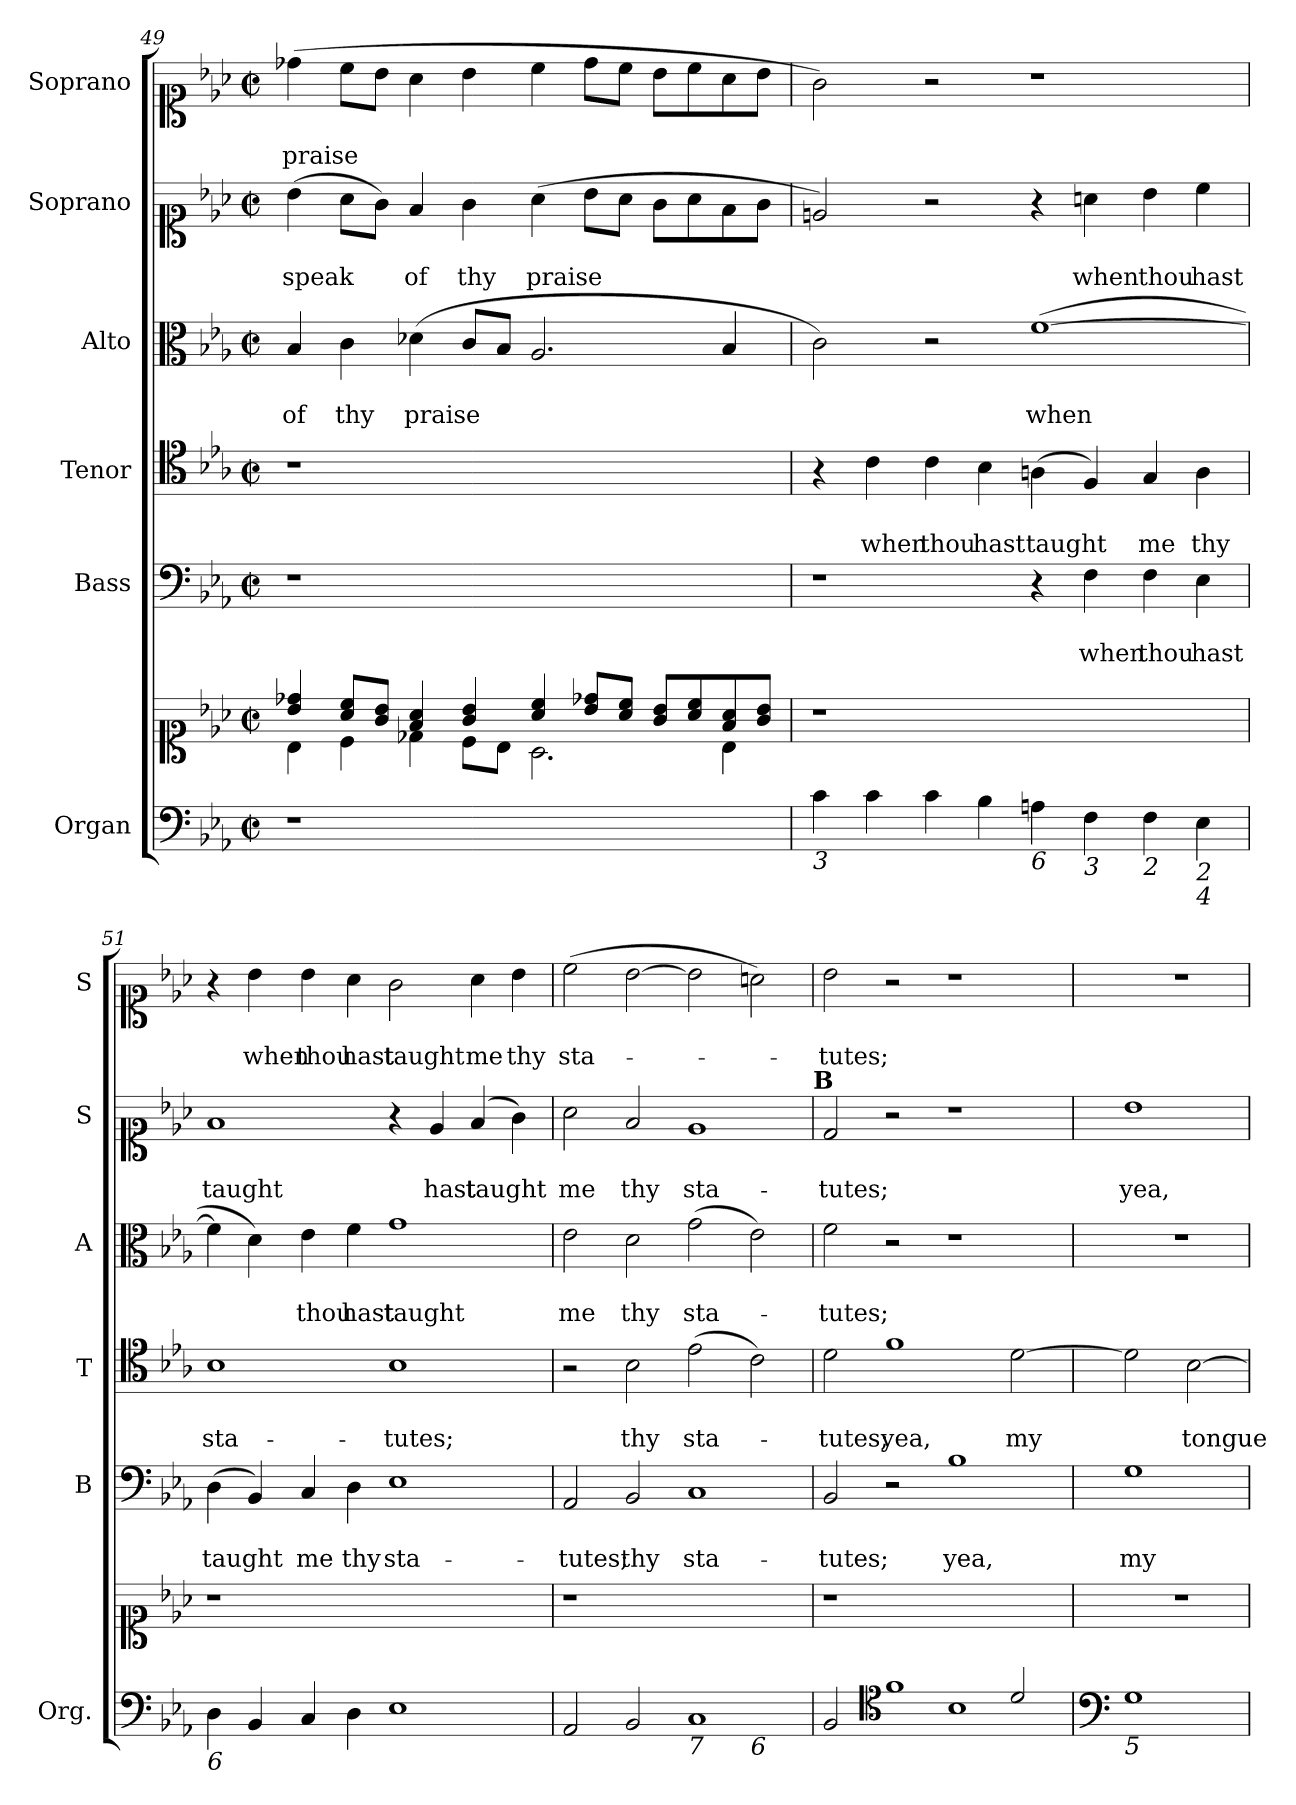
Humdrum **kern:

**kern	**kern	**kern	**text	**text	**kern	**text	**text	**kern	**text	**text	**kern	**text	**text	**kern	**text	**text
*part6	*part6	*part5	*part5	*part5	*part4	*part4	*part4	*part3	*part3	*part3	*part2	*part2	*part2	*part1	*part1	*part1
*staff7	*staff6	*staff5	*staff5	*staff5	*staff4	*staff4	*staff4	*staff3	*staff3	*staff3	*staff2	*staff2	*staff2	*staff1	*staff1	*staff1
*I"Organ	*	*I"Bass	*	*	*I"Tenor	*	*	*I"Alto	*	*	*I"Soprano	*	*	*I"Soprano	*	*
*I'Org.	*	*I'B	*	*	*I'T	*	*	*I'A	*	*	*I'S	*	*	*I'S	*	*
!!LO:LB:g=z
*clefF4	*clefC1	*clefF4	*	*	*clefC4	*	*	*clefC3	*	*	*clefC1	*	*	*clefC1	*	*
*k[b-e-a-]	*k[b-e-a-]	*k[b-e-a-]	*	*	*k[b-e-a-]	*	*	*k[b-e-a-]	*	*	*k[b-e-a-]	*	*	*k[b-e-a-]	*	*
*c:	*c:	*c:	*	*	*c:	*	*	*c:	*	*	*c:	*	*	*c:	*	*
*M2/2	*M2/2	*M2/2	*	*	*M2/2	*	*	*M2/2	*	*	*M2/2	*	*	*M2/2	*	*
*met(c|)	*met(c|)	*met(c|)	*	*	*met(c|)	*	*	*met(c|)	*	*	*met(c|)	*	*	*met(c|)	*	*
=49	=49	=49	=49	=49	=49	=49	=49	=49	=49	=49	=49	=49	=49	=49	=49	=49
*	*^	*	*	*	*	*	*	*	*	*	*	*	*	*	*	*
!	!	!	!	!	!	!	!	!	!	!	!LO:LY:b	!	!	!LO:LY:b	!	!	!LO:LY:b
1r	4b-/ 4dd-X/	4B-\	1r	.	.	1r	.	.	4B-/	.	of	(>4b-\	.	speak	(>4dd-X\	.	praise
!	!	!	!	!	!	!	!	!	!	!	!LO:LY:b	!	!	!	!	!	!
.	8a-/ 8cc/L	4c\	.	.	.	.	.	.	4c\	.	thy	8a-\L	.	.	8cc\L	.	.
.	8g/ 8b-/J	.	.	.	.	.	.	.	.	.	.	8g\J)	.	.	8b-\J	.	.
!	!	!	!	!	!	!	!	!	!	!	!LO:LY:b	!	!	!LO:LY:b	!	!	!
.	4f/ 4a-/	4d-X\	.	.	.	.	.	.	(>4d-X\	.	praise	4f/	.	of	4a-\	.	.
!	!	!	!	!	!	!	!	!	!	!	!	!	!	!LO:LY:b	!	!	!
.	4g/ 4b-/	8c\L	.	.	.	.	.	.	8c/L	.	.	4g\	.	thy	4b-\	.	.
.	.	8B-\J	.	.	.	.	.	.	8B-/J	.	.	.	.	.	.	.	.
!	!	!	!	!	!	!	!	!	!	!	!	!	!	!LO:LY:b	!	!	!
1ryy	4a-/ 4cc/	2.A-\	1ryy	.	.	1ryy	.	.	2.A-/	.	.	(>4a-\	.	praise	4cc\	.	.
.	8b-/ 8dd-X/L	.	.	.	.	.	.	.	.	.	.	8b-\L	.	.	8dd-\L	.	.
.	8a-/ 8cc/J	.	.	.	.	.	.	.	.	.	.	8a-\J	.	.	8cc\J	.	.
.	8g/ 8b-/L	.	.	.	.	.	.	.	.	.	.	8g\L	.	.	8b-\L	.	.
.	8a-/ 8cc/	.	.	.	.	.	.	.	.	.	.	8a-\	.	.	8cc\	.	.
.	8f/ 8a-/	4B-\	.	.	.	.	.	.	4B-/	.	.	8f\	.	.	8a-\	.	.
.	8g/ 8b-/J	.	.	.	.	.	.	.	.	.	.	8g\J	.	.	8b-\J	.	.
*	*v	*v	*	*	*	*	*	*	*	*	*	*	*	*	*	*	*
=50	=50	=50	=50	=50	=50	=50	=50	=50	=50	=50	=50	=50	=50	=50	=50	=50
!LO:TX:b:i:t=3	!	!	!	!	!	!	!	!	!	!	!	!	!	!	!	!
4c\	1r	1r	.	.	4r	.	.	2c\)	.	.	2en/)	.	.	2g\)	.	.
!	!	!	!	!	!	!	!LO:LY:b	!	!	!	!	!	!	!	!	!
4c\	.	.	.	.	4c\	.	when	.	.	.	.	.	.	.	.	.
!	!	!	!	!	!	!	!LO:LY:b	!	!	!	!	!	!	!	!	!
4c\	.	.	.	.	4c\	.	thou	2r	.	.	2r	.	.	2r	.	.
!	!	!	!	!	!	!	!LO:LY:b	!	!	!	!	!	!	!	!	!
4B-\	.	.	.	.	4B-\	.	hast	.	.	.	.	.	.	.	.	.
!LO:TX:b:i:t=6	!	!	!	!	!	!	!	!	!	!	!	!	!	!	!	!
!	!	!	!	!	!	!	!LO:LY:b	!	!	!LO:LY:b	!	!	!	!	!	!
4An\	1ryy	4r	.	.	(>4An\	.	taught	(>[1f	.	when	4r	.	.	1r	.	.
!LO:TX:b:i:t=3	!	!	!	!	!	!	!	!	!	!	!	!	!	!	!	!
!	!	!	!	!LO:LY:b	!	!	!	!	!	!	!	!	!LO:LY:b	!	!	!
4F\	.	4F\	.	when	4F/)	.	.	.	.	.	4an\	.	when	.	.	.
!LO:TX:b:i:t=2	!	!	!	!	!	!	!	!	!	!	!	!	!	!	!	!
!	!	!	!	!LO:LY:b	!	!	!LO:LY:b	!	!	!	!	!	!LO:LY:b	!	!	!
4F\	.	4F\	.	thou	4G/	.	me	.	.	.	4b-\	.	thou	.	.	.
!LO:TX:b:i:t=2	!	!	!	!	!	!	!	!	!	!	!	!	!	!	!	!
!LO:TX:b:i:t=4	!	!	!	!	!	!	!	!	!	!	!	!	!	!	!	!
!	!	!	!	!LO:LY:b	!	!	!LO:LY:b	!	!	!	!	!	!LO:LY:b	!	!	!
4E-\	.	4E-\	.	hast	4A\	.	thy	.	.	.	4cc\	.	hast	.	.	.
=51	=51	=51	=51	=51	=51	=51	=51	=51	=51	=51	=51	=51	=51	=51	=51	=51
!LO:TX:b:i:t=6	!	!	!	!	!	!	!	!	!	!	!	!	!	!	!	!
!	!	!	!	!LO:LY:b	!	!	!LO:LY:b	!	!	!	!	!	!LO:LY:b	!	!	!
4D\	1r	(>4D\	.	taught	1B-	.	sta-	4f\]	.	.	1f	.	taught	4r	.	.
!	!	!	!	!	!	!	!	!	!	!	!	!	!	!	!	!LO:LY:b
4BB-/	.	4BB-/)	.	.	.	.	.	4d\)	.	.	.	.	.	4b-\	.	when
!	!	!	!	!LO:LY:b	!	!	!	!	!	!LO:LY:b	!	!	!	!	!	!LO:LY:b
4C/	.	4C/	.	me	.	.	.	4e-\	.	thou	.	.	.	4b-\	.	thou
!	!	!	!	!LO:LY:b	!	!	!	!	!	!LO:LY:b	!	!	!	!	!	!LO:LY:b
4D\	.	4D\	.	thy	.	.	.	4f\	.	hast	.	.	.	4a-\	.	hast
!	!	!	!	!LO:LY:b	!	!	!LO:LY:b	!	!	!LO:LY:b	!	!	!	!	!	!LO:LY:b
1E-	1ryy	1E-	.	sta-	1B-	.	-tutes;	1g	.	taught	4r	.	.	2g\	.	taught
!	!	!	!	!	!	!	!	!	!	!	!	!	!LO:LY:b	!	!	!
.	.	.	.	.	.	.	.	.	.	.	4e-/	.	hast	.	.	.
!	!	!	!	!	!	!	!	!	!	!	!	!	!LO:LY:b	!	!	!LO:LY:b
.	.	.	.	.	.	.	.	.	.	.	(4f/	.	taught	4a-\	.	me
!	!	!	!	!	!	!	!	!	!	!	!	!	!	!	!	!LO:LY:b
.	.	.	.	.	.	.	.	.	.	.	4g\)	.	.	4b-\	.	thy
!!LO:PB:g=z
=52	=52	=52	=52	=52	=52	=52	=52	=52	=52	=52	=52	=52	=52	=52	=52	=52
!	!	!	!	!LO:LY:b	!	!	!	!	!	!LO:LY:b	!	!	!LO:LY:b	!	!	!LO:LY:b
*^	*	*	*	*	*	*	*	*	*	*	*	*	*	*	*	*
2AA-/	1.ryy	1r	2AA-/	.	-tutes;	2r	.	.	2e-\	.	me	2a-\	.	me	(>2cc\	.	sta-
!	!	!	!	!	!LO:LY:b	!	!	!LO:LY:b	!	!	!LO:LY:b	!	!	!LO:LY:b	!	!	!
2BB-/	.	.	2BB-/	.	thy	2B-\	.	thy	2d\	.	thy	2f/	.	thy	[2b-\	.	.
!LO:TX:b:i:t=7	!	!	!	!	!	!	!	!	!	!	!	!	!	!	!	!	!
!	!	!	!	!	!LO:LY:b	!	!	!LO:LY:b	!	!	!LO:LY:b	!	!	!LO:LY:b	!	!	!
1C	.	1ryy	1C	.	sta-	(>2e-\	.	sta-	(>2g\	.	sta-	1e-	.	sta-	2b-\]	.	.
!	!LO:TX:b:i:t=6	!	!	!	!	!	!	!	!	!	!	!	!	!	!	!	!
.	2ryy	.	.	.	.	2c\)	.	.	2e-\)	.	.	.	.	.	2an\)	.	.
!	!	!	!	!	!	!	!	!	!	!	!	!LO:TX:a:B:t=B	!	!	!	!	!
=53	=53	=53	=53	=53	=53	=53	=53	=53	=53	=53	=53	=53	=53	=53	=53	=53	=53
!	!	!	!	!	!LO:LY:b	!	!	!LO:LY:b	!	!	!LO:LY:b	!	!	!LO:LY:b	!	!	!LO:LY:b
2BB-/	1ryy	1r	2BB-/	.	-tutes;	2d\	.	-tutes;	2f\	.	-tutes;	2d/	.	-tutes;	2b-\	.	-tutes;
*clefC4	*	*	*	*	*	*	*	*	*	*	*	*	*	*	*	*	*
!	!	!	!	!	!	!	!	!LO:LY:b	!	!	!	!	!	!	!	!	!
1f	.	.	2r	.	.	1f	.	yea,	2r	.	.	2r	.	.	2r	.	.
!	!	!	!	!	!LO:LY:b	!	!	!	!	!	!	!	!	!	!	!	!
.	1B-	1ryy	1B-	.	yea,	.	.	.	1r	.	.	1r	.	.	1r	.	.
!	!	!	!	!	!	!	!	!LO:LY:b	!	!	!	!	!	!	!	!	!
2d/	.	.	.	.	.	[2d\	.	my	.	.	.	.	.	.	.	.	.
*v	*v	*	*	*	*	*	*	*	*	*	*	*	*	*	*	*	*
=54	=54	=54	=54	=54	=54	=54	=54	=54	=54	=54	=54	=54	=54	=54	=54	=54
*clefF4	*	*	*	*	*	*	*	*	*	*	*	*	*	*	*	*
!LO:TX:b:i:t=5	!	!	!	!	!	!	!	!	!	!	!	!	!	!	!	!
!	!	!	!	!LO:LY:b	!	!	!	!	!	!	!	!	!LO:LY:b	!	!	!
1G	1r	1G	.	my	2d\]	.	.	1r	.	.	1b-	.	yea,	1r	.	.
!	!	!	!	!	!	!	!LO:LY:b	!	!	!	!	!	!	!	!	!
.	.	.	.	.	[2B-\	.	tongue	.	.	.	.	.	.	.	.	.
=	=	=	=	=	=	=	=	=	=	=	=	=	=	=	=	=
*-	*-	*-	*-	*-	*-	*-	*-	*-	*-	*-	*-	*-	*-	*-	*-	*-
